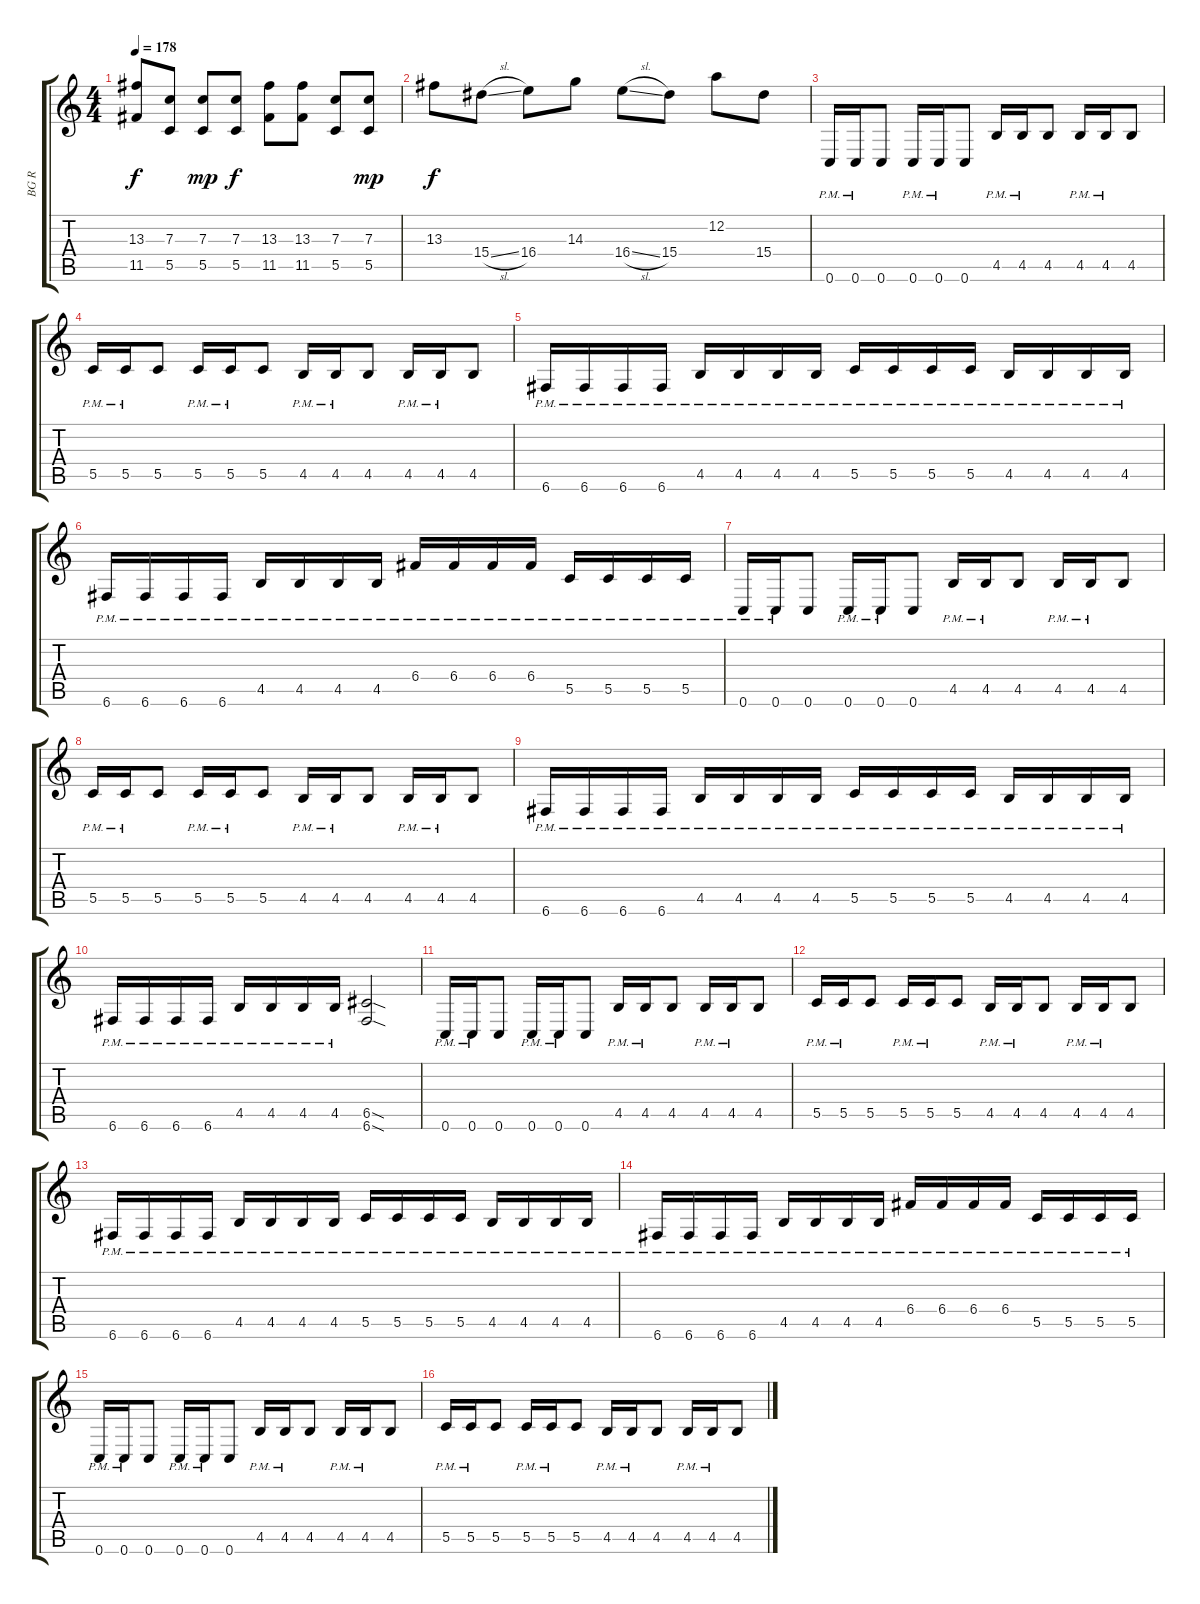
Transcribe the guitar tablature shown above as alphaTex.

\track ("BG R" "BG R") {instrument overdrivenguitar}
\staff {score tabs}
\tuning (D4 A3 F3 C3 G2 C2) {hide}
\ts (4 4)
\tempo 178
\clef g2
\ks c
(13.3 11.5).8{dy f} (7.3 5.5).8 (7.3 5.5).8{dy mp} (7.3 5.5).8{dy f} (13.3 11.5).8 (13.3 11.5).8 (7.3 5.5).8 (7.3 5.5).8{dy mp} |
13.3.8{dy f} 15.4{sl}.8 16.4.8 14.3.8 16.4{sl}.8 15.4.8 12.2.8 15.4.8 |
0.6{pm}.16 0.6{pm}.16 0.6.8 0.6{pm}.16 0.6{pm}.16 0.6.8 4.5{pm}.16 4.5{pm}.16 4.5.8 4.5{pm}.16 4.5{pm}.16 4.5.8 |
5.5{pm}.16 5.5{pm}.16 5.5.8 5.5{pm}.16 5.5{pm}.16 5.5.8 4.5{pm}.16 4.5{pm}.16 4.5.8 4.5{pm}.16 4.5{pm}.16 4.5.8 |
6.6{pm}.16 6.6{pm}.16 6.6{pm}.16 6.6{pm}.16 4.5{pm}.16 4.5{pm}.16 4.5{pm}.16 4.5{pm}.16 5.5{pm}.16 5.5{pm}.16 5.5{pm}.16 5.5{pm}.16 4.5{pm}.16 4.5{pm}.16 4.5{pm}.16 4.5{pm}.16 |
6.6{pm}.16 6.6{pm}.16 6.6{pm}.16 6.6{pm}.16 4.5{pm}.16 4.5{pm}.16 4.5{pm}.16 4.5{pm}.16 6.4{pm}.16 6.4{pm}.16 6.4{pm}.16 6.4{pm}.16 5.5{pm}.16 5.5{pm}.16 5.5{pm}.16 5.5{pm}.16 |
0.6{pm}.16 0.6{pm}.16 0.6.8 0.6{pm}.16 0.6{pm}.16 0.6.8 4.5{pm}.16 4.5{pm}.16 4.5.8 4.5{pm}.16 4.5{pm}.16 4.5.8 |
5.5{pm}.16 5.5{pm}.16 5.5.8 5.5{pm}.16 5.5{pm}.16 5.5.8 4.5{pm}.16 4.5{pm}.16 4.5.8 4.5{pm}.16 4.5{pm}.16 4.5.8 |
6.6{pm}.16 6.6{pm}.16 6.6{pm}.16 6.6{pm}.16 4.5{pm}.16 4.5{pm}.16 4.5{pm}.16 4.5{pm}.16 5.5{pm}.16 5.5{pm}.16 5.5{pm}.16 5.5{pm}.16 4.5{pm}.16 4.5{pm}.16 4.5{pm}.16 4.5{pm}.16 |
6.6{pm}.16 6.6{pm}.16 6.6{pm}.16 6.6{pm}.16 4.5{pm}.16 4.5{pm}.16 4.5{pm}.16 4.5{pm}.16 (6.5{sod} 6.6{sod}).2 |
0.6{pm}.16 0.6{pm}.16 0.6.8 0.6{pm}.16 0.6{pm}.16 0.6.8 4.5{pm}.16 4.5{pm}.16 4.5.8 4.5{pm}.16 4.5{pm}.16 4.5.8 |
5.5{pm}.16 5.5{pm}.16 5.5.8 5.5{pm}.16 5.5{pm}.16 5.5.8 4.5{pm}.16 4.5{pm}.16 4.5.8 4.5{pm}.16 4.5{pm}.16 4.5.8 |
6.6{pm}.16 6.6{pm}.16 6.6{pm}.16 6.6{pm}.16 4.5{pm}.16 4.5{pm}.16 4.5{pm}.16 4.5{pm}.16 5.5{pm}.16 5.5{pm}.16 5.5{pm}.16 5.5{pm}.16 4.5{pm}.16 4.5{pm}.16 4.5{pm}.16 4.5{pm}.16 |
6.6{pm}.16 6.6{pm}.16 6.6{pm}.16 6.6{pm}.16 4.5{pm}.16 4.5{pm}.16 4.5{pm}.16 4.5{pm}.16 6.4{pm}.16 6.4{pm}.16 6.4{pm}.16 6.4{pm}.16 5.5{pm}.16 5.5{pm}.16 5.5{pm}.16 5.5{pm}.16 |
0.6{pm}.16 0.6{pm}.16 0.6.8 0.6{pm}.16 0.6{pm}.16 0.6.8 4.5{pm}.16 4.5{pm}.16 4.5.8 4.5{pm}.16 4.5{pm}.16 4.5.8 |
5.5{pm}.16 5.5{pm}.16 5.5.8 5.5{pm}.16 5.5{pm}.16 5.5.8 4.5{pm}.16 4.5{pm}.16 4.5.8 4.5{pm}.16 4.5{pm}.16 4.5.8
